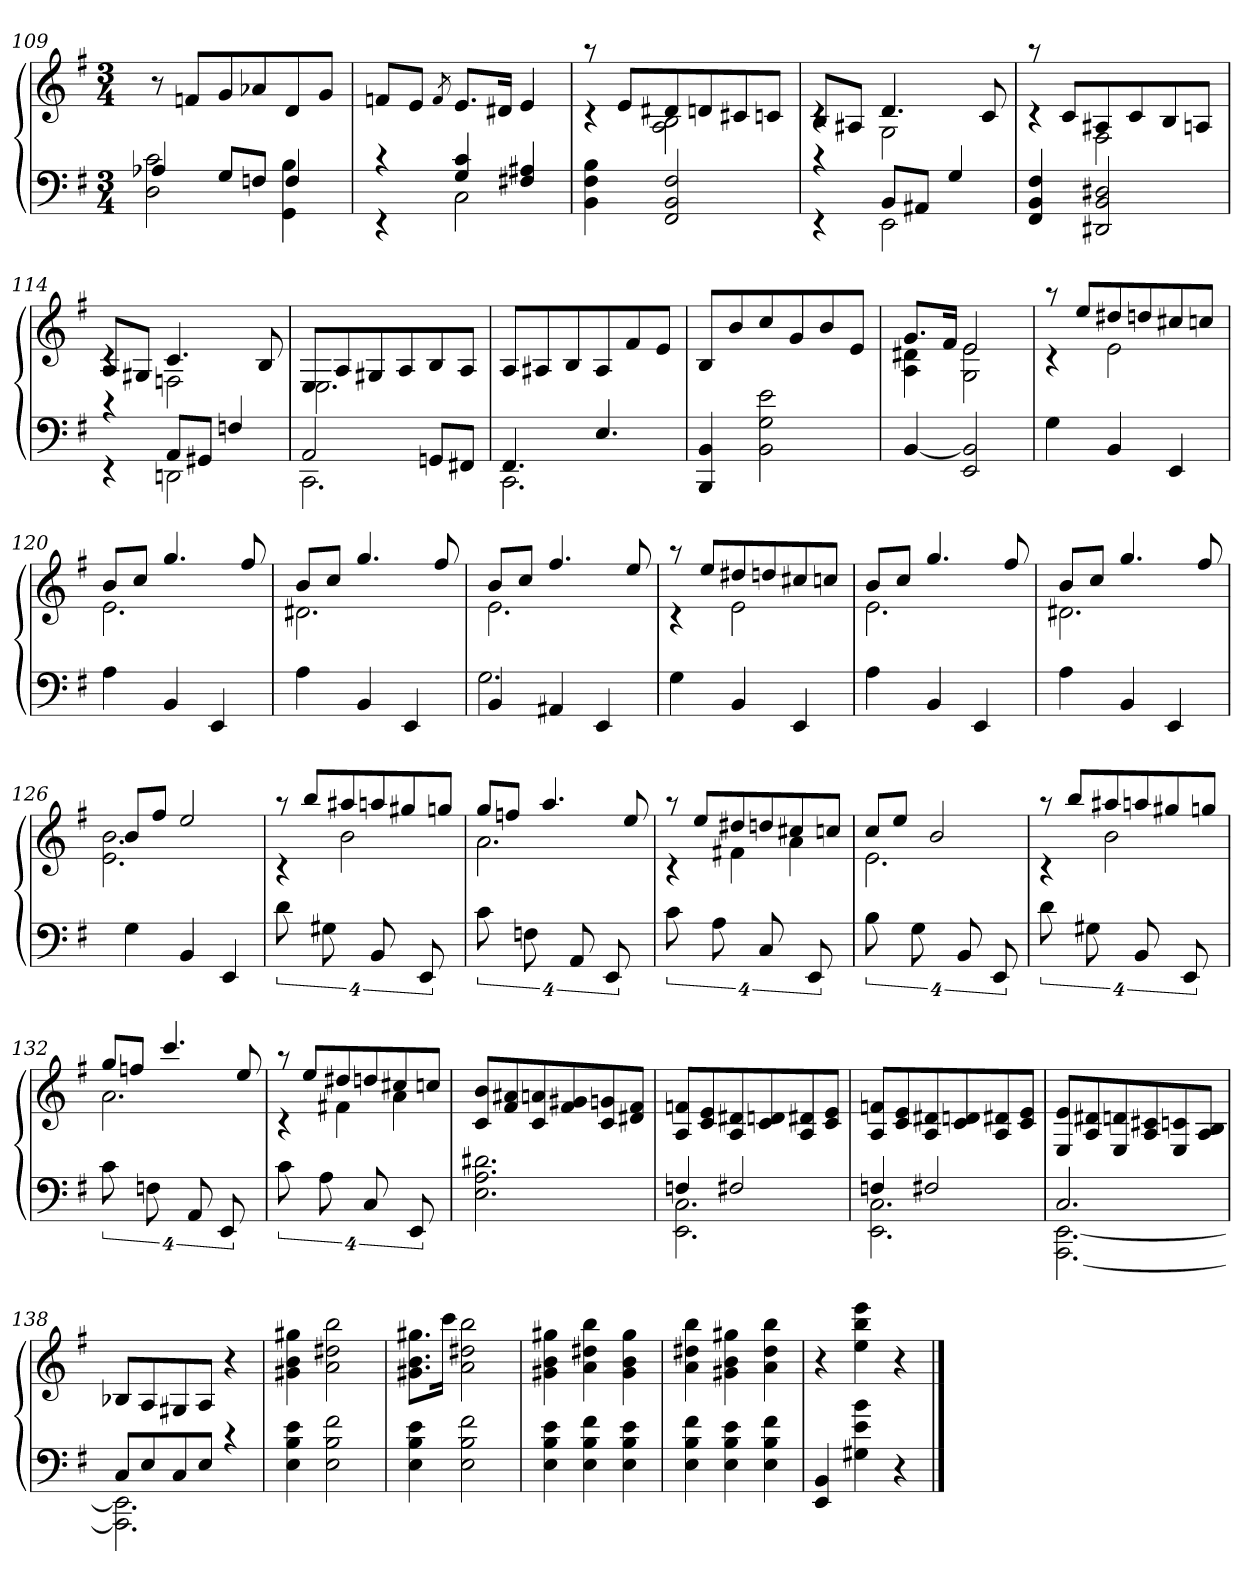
**kern	**kern
*part1	*part1
*staff2	*staff1
*clefF4	*clefG2
*k[f#]	*k[f#]
*M3/4	*M3/4
=109	=109
*^	*
4A-X	2D 2c	8r
.	.	8fnL
8GL	.	8g
8FnJ	.	8a-X
4F	4GG 4B	8d
.	.	8gJ
=110	=110	=110
4rc	4rEE	8fnL
.	.	8eJ
.	.	8qf/
4G 4c	2C	8.eL
.	.	16d#XJk
4F#X 4A#X	.	4e
*v	*v	*
=111	=111
*	*^
4BB 4F# 4B	8raa	4rc
.	8eL	.
2FF# 2BB 2F#	8d#X	2A 2B
.	8dn	.
.	8c#X	.
.	8cnJ	.
=112	=112	=112
*^	*	*
4rc	4rEE	8BL	4rc
.	.	8A#XJ	.
8BBL	2EE	4.d	2G
8AA#XJ	.	.	.
4G	.	.	.
.	.	8c	.
*v	*v	*	*
=113	=113	=113
4FF# 4BB 4F#	8raa	4rc
.	8cL	.
2DD#X 2BB 2D#X	8A#X	2F#
.	8c	.
.	8B	.
.	8AnJ	.
=114	=114	=114
*^	*	*
4rc	4rEE	8AL	4rc
.	.	8G#XJ	.
8AAL	2DDn	4.c	2Fn
8GG#XJ	.	.	.
4Fn	.	.	.
.	.	8B	.
=115	=115	=115	=115
2AA	2.CC	8EL	2.E
.	.	8A	.
.	.	8G#X	.
.	.	8A	.
8GGnL	.	8B	.
8FF#XJ	.	8AJ	.
*	*	*v	*v
=116	=116	=116
4.FF#	2.CC	8AL
.	.	8A#X
.	.	8B
4.E	.	8A#
.	.	8f#
.	.	8eJ
*v	*v	*
=117	=117
4BBB 4BB	8BL
.	8b
2BB 2G 2e	8cc
.	8g
.	8b
.	8eJ
=118	=118
*	*^
[4BB	8.gL	4A 4d#X
.	16f#Jk	.
2EE 2BB]	2e	2G 2e
=119	=119	=119
4G	8raa	4rc
.	8eeL	.
4BB	8dd#X	2e
.	8ddn	.
4EE	8cc#X	.
.	8ccnJ	.
=120	=120	=120
4A	8bL	2.e
.	8ccJ	.
4BB	4.gg	.
4EE	.	.
.	8ff#	.
=121	=121	=121
4A	8bL	2.d#X
.	8ccJ	.
4BB	4.gg	.
4EE	.	.
.	8ff#	.
=122	=122	=122
*^	*	*
4BB	2.G	8bL	2.e
.	.	8ccJ	.
4AA#X	.	4.ff#	.
4EE	.	.	.
.	.	8ee	.
*v	*v	*	*
=123	=123	=123
4G	8raa	4rc
.	8eeL	.
4BB	8dd#X	2e
.	8ddn	.
4EE	8cc#X	.
.	8ccnJ	.
=124	=124	=124
4A	8bL	2.e
.	8ccJ	.
4BB	4.gg	.
4EE	.	.
.	8ff#	.
=125	=125	=125
4A	8bL	2.d#X
.	8ccJ	.
4BB	4.gg	.
4EE	.	.
.	8ff#	.
=126	=126	=126
4G	8bL	2.e 2.b
.	8ff#J	.
4BB	2ee	.
4EE	.	.
=127	=127	=127
16%3d	8raa	4rc
.	8bbL	.
16%3G#X	.	.
.	8aa#X	2b
16%3BB	8aan	.
.	8gg#X	.
16%3EE	.	.
.	8ggnJ	.
=128	=128	=128
16%3c	8ggL	2.a
.	8ffnJ	.
16%3Fn	.	.
.	4.aa	.
16%3AA	.	.
16%3EE	.	.
.	8ee	.
=129	=129	=129
16%3c	8raa	4rc
.	8eeL	.
16%3A	.	.
.	8dd#X	4f#X
16%3C	8ddn	.
.	8cc#X	4a
16%3EE	.	.
.	8ccnJ	.
=130	=130	=130
16%3B	8ccL	2.e
.	8eeJ	.
16%3G	.	.
.	2b	.
16%3BB	.	.
16%3EE	.	.
=131	=131	=131
16%3d	8raa	4rc
.	8bbL	.
16%3G#X	.	.
.	8aa#X	2b
16%3BB	8aan	.
.	8gg#X	.
16%3EE	.	.
.	8ggnJ	.
=132	=132	=132
16%3c	8ggL	2.a
.	8ffnJ	.
16%3Fn	.	.
.	4.ccc	.
16%3AA	.	.
16%3EE	.	.
.	8ee	.
=133	=133	=133
16%3c	8raa	4rc
.	8eeL	.
16%3A	.	.
.	8dd#X	4f#X
16%3C	8ddn	.
.	8cc#X	4a
16%3EE	.	.
.	8ccnJ	.
*	*v	*v
=134	=134
2.E 2.A 2.d#X	8c 8bL
.	8f# 8a#X
.	8c 8an
.	8f# 8g#X
.	8c 8gn
.	8d#X 8f#J
=135	=135
*^	*
4Fn	2.EE 2.C	8A 8fnL
.	.	8c 8e
2F#X	.	8A 8d#X
.	.	8c 8dn
.	.	8A 8d#X
.	.	8c 8eJ
=136	=136	=136
4Fn	2.EE 2.C	8A 8fnL
.	.	8c 8e
2F#X	.	8A 8d#X
.	.	8c 8dn
.	.	8A 8d#X
.	.	8c 8eJ
=137	=137	=137
2.C	[2.AAA [2.EE	8E 8eL
.	.	8A 8d#X
.	.	8E 8dn
.	.	8A 8c#X
.	.	8E 8cn
.	.	8A 8BJ
=138	=138	=138
8CL	2.AAA] 2.EE]	8B-XL
8E	.	8A
8C	.	8G#X
8EJ	.	8AJ
4rc	.	4r
*v	*v	*
=139	=139
4E 4B 4e	4g#X 4b 4gg#X
2E 2B 2f#	2a 2dd#X 2bb
=140	=140
4E 4B 4e	8.g#X 8.b 8.gg#XL
.	16cccJk
2E 2B 2f#	2a 2dd#X 2bb
=141	=141
4E 4B 4e	4g#X 4b 4gg#X
4E 4B 4f#	4a 4dd#X 4bb
4E 4B 4e	4g# 4b 4gg#
=142	=142
4E 4B 4f#	4a 4dd#X 4bb
4E 4B 4e	4g#X 4b 4gg#X
4E 4B 4f#	4a 4dd# 4bb
=143	=143
4EE 4BB	4r
4G#X 4e 4b	4ee 4bb 4eee
4r	4r
==	==
*-	*-
